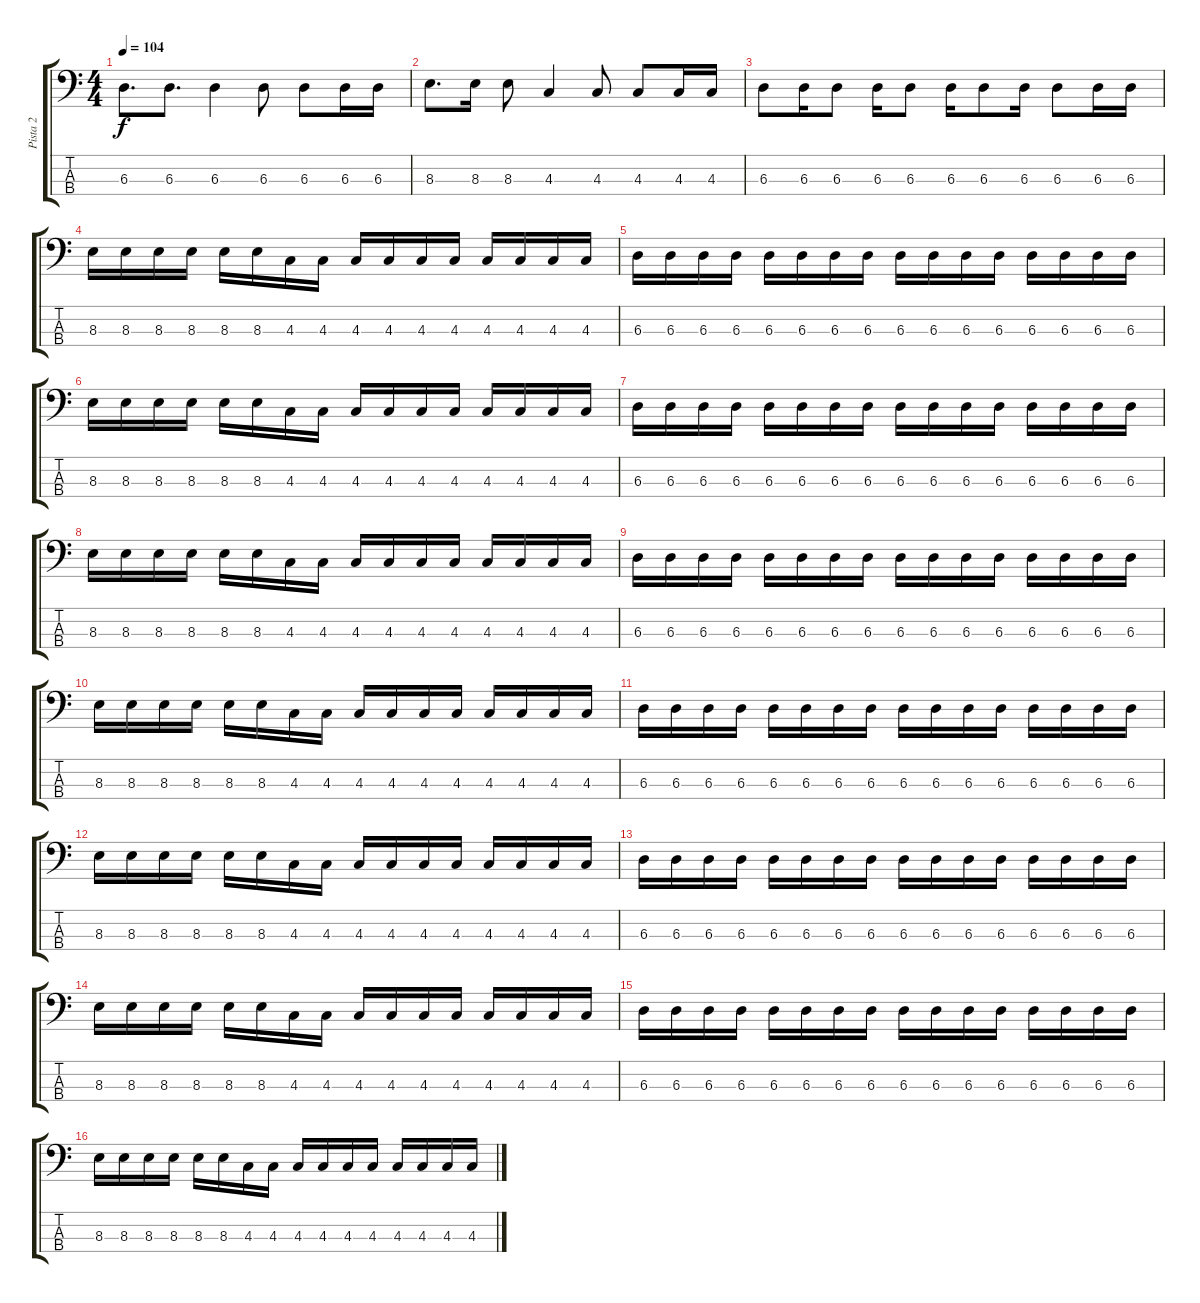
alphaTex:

\track ("Pista 2" "Pista 2") {instrument electricbassfinger}
\staff {score tabs}
\tuning (Gb2 Db2 Ab1 Eb1) {hide}
\ts (4 4)
\tempo 104
\clef f4
\ks c
6.3.8{d dy f} 6.3.8{d} 6.3.4 6.3.8 6.3.8 6.3.16 6.3.16 |
8.3.8{d} 8.3.16 8.3.8 4.3.4 4.3.8 4.3.8 4.3.16 4.3.16 |
6.3.8 6.3.16 6.3.8 6.3.16 6.3.8 6.3.16 6.3.8 6.3.16 6.3.8 6.3.16 6.3.16 |
8.3.16 8.3.16 8.3.16 8.3.16 8.3.16 8.3.16 4.3.16 4.3.16 4.3.16 4.3.16 4.3.16 4.3.16 4.3.16 4.3.16 4.3.16 4.3.16 |
6.3.16 6.3.16 6.3.16 6.3.16 6.3.16 6.3.16 6.3.16 6.3.16 6.3.16 6.3.16 6.3.16 6.3.16 6.3.16 6.3.16 6.3.16 6.3.16 |
8.3.16 8.3.16 8.3.16 8.3.16 8.3.16 8.3.16 4.3.16 4.3.16 4.3.16 4.3.16 4.3.16 4.3.16 4.3.16 4.3.16 4.3.16 4.3.16 |
6.3.16 6.3.16 6.3.16 6.3.16 6.3.16 6.3.16 6.3.16 6.3.16 6.3.16 6.3.16 6.3.16 6.3.16 6.3.16 6.3.16 6.3.16 6.3.16 |
8.3.16 8.3.16 8.3.16 8.3.16 8.3.16 8.3.16 4.3.16 4.3.16 4.3.16 4.3.16 4.3.16 4.3.16 4.3.16 4.3.16 4.3.16 4.3.16 |
6.3.16 6.3.16 6.3.16 6.3.16 6.3.16 6.3.16 6.3.16 6.3.16 6.3.16 6.3.16 6.3.16 6.3.16 6.3.16 6.3.16 6.3.16 6.3.16 |
8.3.16 8.3.16 8.3.16 8.3.16 8.3.16 8.3.16 4.3.16 4.3.16 4.3.16 4.3.16 4.3.16 4.3.16 4.3.16 4.3.16 4.3.16 4.3.16 |
6.3.16 6.3.16 6.3.16 6.3.16 6.3.16 6.3.16 6.3.16 6.3.16 6.3.16 6.3.16 6.3.16 6.3.16 6.3.16 6.3.16 6.3.16 6.3.16 |
8.3.16 8.3.16 8.3.16 8.3.16 8.3.16 8.3.16 4.3.16 4.3.16 4.3.16 4.3.16 4.3.16 4.3.16 4.3.16 4.3.16 4.3.16 4.3.16 |
6.3.16 6.3.16 6.3.16 6.3.16 6.3.16 6.3.16 6.3.16 6.3.16 6.3.16 6.3.16 6.3.16 6.3.16 6.3.16 6.3.16 6.3.16 6.3.16 |
8.3.16 8.3.16 8.3.16 8.3.16 8.3.16 8.3.16 4.3.16 4.3.16 4.3.16 4.3.16 4.3.16 4.3.16 4.3.16 4.3.16 4.3.16 4.3.16 |
6.3.16 6.3.16 6.3.16 6.3.16 6.3.16 6.3.16 6.3.16 6.3.16 6.3.16 6.3.16 6.3.16 6.3.16 6.3.16 6.3.16 6.3.16 6.3.16 |
8.3.16 8.3.16 8.3.16 8.3.16 8.3.16 8.3.16 4.3.16 4.3.16 4.3.16 4.3.16 4.3.16 4.3.16 4.3.16 4.3.16 4.3.16 4.3.16
